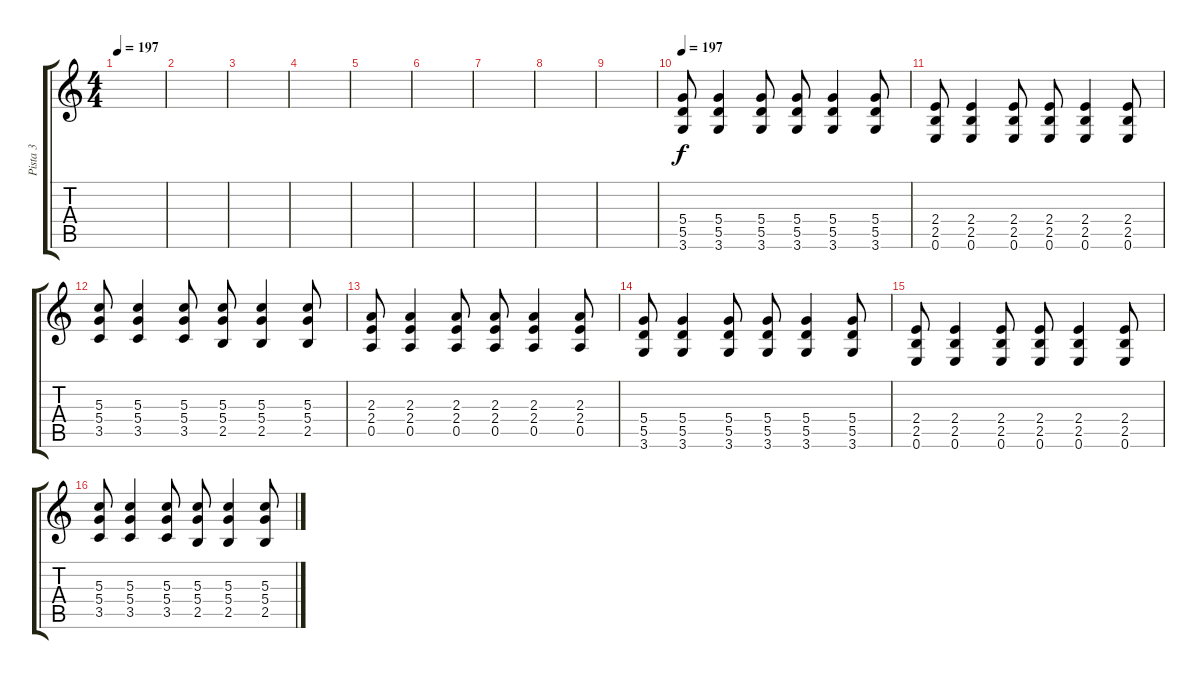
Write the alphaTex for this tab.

\track ("Pista 3" "Pista 3") {instrument distortionguitar}
\staff {score tabs}
\tuning (E4 B3 G3 D3 A2 E2) {hide}
\ts (4 4)
\tempo 197
\tempo 110
\tempo 197
\clef g2
\ks c
|
|
|
|
|
|
|
|
|
\tempo 197
(5.4 5.5 3.6).8 (5.4 5.5 3.6).4 (5.4 5.5 3.6).8 (5.4 5.5 3.6).8 (5.4 5.5 3.6).4 (5.4 5.5 3.6).8 |
(2.4 2.5 0.6).8 (2.4 2.5 0.6).4 (2.4 2.5 0.6).8 (2.4 2.5 0.6).8 (2.4 2.5 0.6).4 (2.4 2.5 0.6).8 |
(5.3 5.4 3.5).8 (5.3 5.4 3.5).4 (5.3 5.4 3.5).8 (5.3 5.4 2.5).8 (5.3 5.4 2.5).4 (5.3 5.4 2.5).8 |
(2.3 2.4 0.5).8 (2.3 2.4 0.5).4 (2.3 2.4 0.5).8 (2.3 2.4 0.5).8 (2.3 2.4 0.5).4 (2.3 2.4 0.5).8 |
(5.4 5.5 3.6).8 (5.4 5.5 3.6).4 (5.4 5.5 3.6).8 (5.4 5.5 3.6).8 (5.4 5.5 3.6).4 (5.4 5.5 3.6).8 |
(2.4 2.5 0.6).8 (2.4 2.5 0.6).4 (2.4 2.5 0.6).8 (2.4 2.5 0.6).8 (2.4 2.5 0.6).4 (2.4 2.5 0.6).8 |
(5.3 5.4 3.5).8 (5.3 5.4 3.5).4 (5.3 5.4 3.5).8 (5.3 5.4 2.5).8 (5.3 5.4 2.5).4 (5.3 5.4 2.5).8
